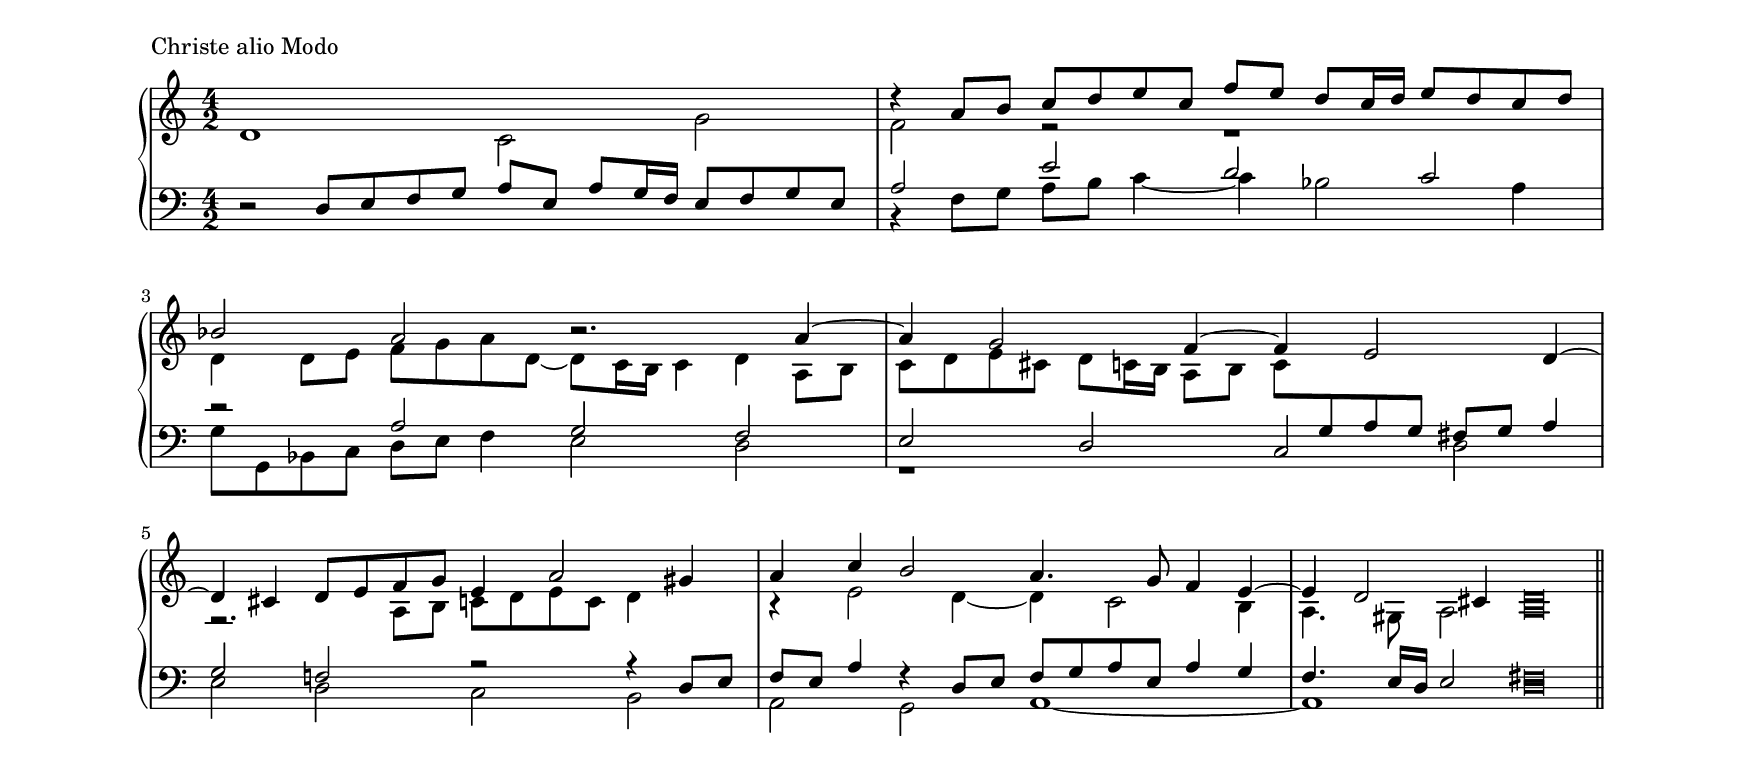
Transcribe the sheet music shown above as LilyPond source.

%! Title: Christe alio Modo
%! Part: I
%! No: 5
%! Remark:

\version "2.22.1"
\include "italiano.ly"

%****************************************************************
% Start cut-&-pastable-section

%****************************************************************

\paper {
  % Set paper
  #(set-paper-size "a4landscape")
  indent = 0\mm
  line-width = 250\mm
  ragged-right = ##f
  line-width = #(- line-width (* mm 3.000000) (* mm 1))
}

\layout {
  \context {
    \Score
    \override SpacingSpanner.base-shortest-duration = #(ly:make-moment 1/16)
    \override SpacingSpanner.uniform-stretching = ##t
  }
}
%*****************************************
%  Set Header
%*****************************************
\header {
  %title = "KYRIE"
  %subtitle = "Kyrie"
  %subsubtitle = "Fiori Musicali"
  %composer = "G. Frescobaldi"
  %opus = "F.12/03"
  %tagline = "© 2022 Hautbois Project"
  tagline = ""
}

%*****************************************
% Start Voice
% Write the voices here
%*****************************************
MyMeter = \time 4/2
MyTempo = \tempo "Adantino"
MyKey = \key do \major
PieceName = "Christe alio Modo"
MyFinalBar = \bar "||"

PieceVS = \relative la' {
  % bar 1 - 4
  s1*2 |
  re4\rest la8 si do re mi do fa mi re do16 re mi8 re do re |
  sib2 la si2.\rest la4~ |
  la4 sol2 fa4~ fa mi2 re4~ |
  
  % bar 5 - 7
  re dod re8 mi fa sol mi4 la2 sold4 |
  la4 do si2 la4. sol8 fa4 mi~ |
  mi4 re2 dod4
  \once \override NoteHead.style = #'baroque
  re\breve*1/2 |
  
  \MyFinalBar
}

PieceVA = \relative re' {
  % bar 1 - 4
  re1 do2 sol' | fa2 \change Staff=down \stemUp mi re do |
  \change Staff=up \stemDown re4 re8 mi fa sol la re,~ re do16 si do4 re la8 si |
  do8 re mi dod re do!16 si la8 si do \change Staff=down \stemUp sol la sol fad sol la4 |
  
  % bar 5 - 7
  sol2 fa! la2\rest la4\rest s4 |
  \change Staff=up \stemDown si4\rest mi2 re4~ re do2 si4 |
  la4. sold8 la2
  \once \override NoteHead.style = #'baroque
  la\breve*1/2 |
  
  \MyFinalBar
}

PieceVT = \relative re {
  % bar 1 - 4
  re2\rest re8 mi fa sol la mi la sol16 fa mi8 fa sol mi |
  la2 \change Staff=up mi'2\rest do1\rest \change Staff=down | re2\rest la2 sol fa |
  mi2 re do \once \stemDown re |
  
  % bar 5 - 7
  \change Staff=up \stemDown fa2.\rest la8 si do re mi do re4 \change Staff=down \stemUp re,8 mi|
  fa8 mi la4 fa4\rest re8 mi fa sol la mi la4 sol |
  fa4. mi16 re mi2
  \once \override NoteHead.style = #'baroque
  fad\breve*1/2 |
  
  \MyFinalBar
}

PieceVB = \relative fa {
  % bar 1 - 4
  s1*2 | si,4\rest fa'8 sol la si do4~ do sib2 la4 |
  sol8 sol, sib do re mi fa4 mi2 re | r1*2 |
  
  % bar 5 - 7
  mi2 re do si |
  la2 sol la1~ |
  la1
  \once \override NoteHead.style = #'baroque
  re\breve*1/2 |
  
  \MyFinalBar
}

%*****************************************
%  Start Score
%*****************************************

\markup { \vspace #1 }
\score {
  \header {
    piece = \PieceName
  }
  \new PianoStaff <<
    \new Staff = "up" { 
      \clef "treble" 
      %\MyTempo
      \MyKey
      \MyMeter
      <<
        \PieceVS
        \\
        \PieceVA
      >>
    }
    \new Staff = "down" {
      \clef "bass" 
      %\MyTempo
      \MyKey
      \MyMeter
      <<
        \PieceVT
        \\
        \PieceVB
      >>
    }
  >>
}